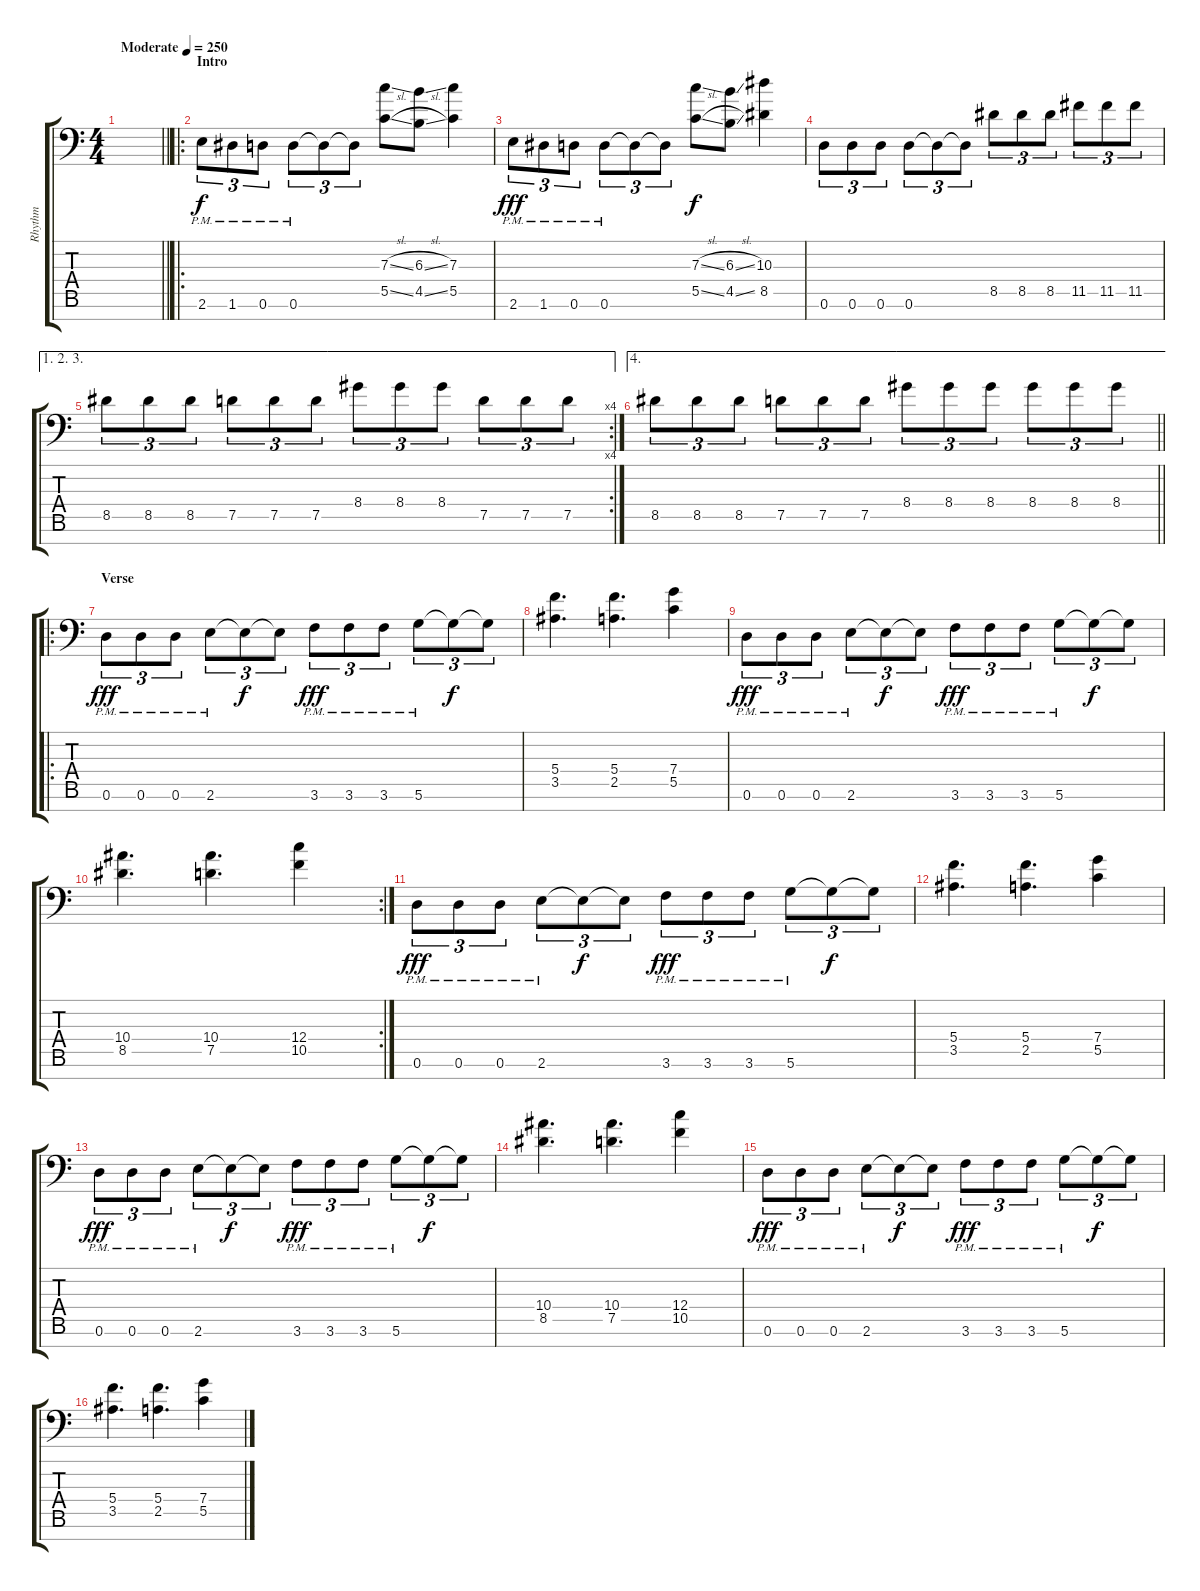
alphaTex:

\track ("Rhythm" "Rhythm") {instrument distortionguitar}
\staff {score tabs}
\tuning (D4 A3 F3 C3 G2 D2 A1) {hide}
\ts (4 4)
\tempo (250 "Moderate")
\clef f4
\barLineRight lightlight
\ks c
|
\ro
\section ("" "Intro")
2.6{pm}.8{tu (3 2)} 1.6{pm}.8{tu (3 2)} 0.6{pm}.8{tu (3 2)} 0.6{pm}.8{tu (3 2)} 0.6{t}.8{tu (3 2)} 0.6{t}.8{tu (3 2)} (7.3{sl} 5.5{sl}).8{dy f} (6.3{sl} 4.5{sl}).8 (7.3 5.5).4 |
2.6{pm}.8{tu (3 2) dy fff} 1.6{pm}.8{tu (3 2)} 0.6{pm}.8{tu (3 2)} 0.6{pm}.8{tu (3 2)} 0.6{t}.8{tu (3 2)} 0.6{t}.8{tu (3 2)} (7.3{sl} 5.5{sl}).8{dy f} (6.3{sl} 4.5{sl}).8 (10.3 8.5).4 |
0.6.8{tu (3 2)} 0.6.8{tu (3 2)} 0.6.8{tu (3 2)} 0.6.8{tu (3 2)} 0.6{t}.8{tu (3 2)} 0.6{t}.8{tu (3 2)} 8.5.8{tu (3 2)} 8.5.8{tu (3 2)} 8.5.8{tu (3 2)} 11.5.8{tu (3 2)} 11.5.8{tu (3 2)} 11.5.8{tu (3 2)} |
\ae (1 2 3)
\rc 4
8.5.8{tu (3 2)} 8.5.8{tu (3 2)} 8.5.8{tu (3 2)} 7.5.8{tu (3 2)} 7.5.8{tu (3 2)} 7.5.8{tu (3 2)} 8.4.8{tu (3 2)} 8.4.8{tu (3 2)} 8.4.8{tu (3 2)} 7.5.8{tu (3 2)} 7.5.8{tu (3 2)} 7.5.8{tu (3 2)} |
\ae 4
\barLineRight lightlight
8.5.8{tu (3 2)} 8.5.8{tu (3 2)} 8.5.8{tu (3 2)} 7.5.8{tu (3 2)} 7.5.8{tu (3 2)} 7.5.8{tu (3 2)} 8.4.8{tu (3 2)} 8.4.8{tu (3 2)} 8.4.8{tu (3 2)} 8.4.8{tu (3 2)} 8.4.8{tu (3 2)} 8.4.8{tu (3 2)} |
\ro
\section ("" "Verse ")
0.6{pm}.8{tu (3 2) dy fff} 0.6{pm}.8{tu (3 2)} 0.6{pm}.8{tu (3 2)} 2.6{pm}.8{tu (3 2)} 2.6{t}.8{tu (3 2) dy f} 2.6{t}.8{tu (3 2)} 3.6{pm}.8{tu (3 2) dy fff} 3.6{pm}.8{tu (3 2)} 3.6{pm}.8{tu (3 2)} 5.6{pm}.8{tu (3 2)} 5.6{t}.8{tu (3 2) dy f} 5.6{t}.8{tu (3 2)} |
(5.4 3.5).4{d} (5.4 2.5).4{d} (7.4 5.5).4 |
0.6{pm}.8{tu (3 2) dy fff} 0.6{pm}.8{tu (3 2)} 0.6{pm}.8{tu (3 2)} 2.6{pm}.8{tu (3 2)} 2.6{t}.8{tu (3 2) dy f} 2.6{t}.8{tu (3 2)} 3.6{pm}.8{tu (3 2) dy fff} 3.6{pm}.8{tu (3 2)} 3.6{pm}.8{tu (3 2)} 5.6{pm}.8{tu (3 2)} 5.6{t}.8{tu (3 2) dy f} 5.6{t}.8{tu (3 2)} |
\rc 2
(10.4 8.5).4{d} (10.4 7.5).4{d} (12.4 10.5).4 |
0.6{pm}.8{tu (3 2) dy fff} 0.6{pm}.8{tu (3 2)} 0.6{pm}.8{tu (3 2)} 2.6{pm}.8{tu (3 2)} 2.6{t}.8{tu (3 2) dy f} 2.6{t}.8{tu (3 2)} 3.6{pm}.8{tu (3 2) dy fff} 3.6{pm}.8{tu (3 2)} 3.6{pm}.8{tu (3 2)} 5.6{pm}.8{tu (3 2)} 5.6{t}.8{tu (3 2) dy f} 5.6{t}.8{tu (3 2)} |
(5.4 3.5).4{d} (5.4 2.5).4{d} (7.4 5.5).4 |
0.6{pm}.8{tu (3 2) dy fff} 0.6{pm}.8{tu (3 2)} 0.6{pm}.8{tu (3 2)} 2.6{pm}.8{tu (3 2)} 2.6{t}.8{tu (3 2) dy f} 2.6{t}.8{tu (3 2)} 3.6{pm}.8{tu (3 2) dy fff} 3.6{pm}.8{tu (3 2)} 3.6{pm}.8{tu (3 2)} 5.6{pm}.8{tu (3 2)} 5.6{t}.8{tu (3 2) dy f} 5.6{t}.8{tu (3 2)} |
(10.4 8.5).4{d} (10.4 7.5).4{d} (12.4 10.5).4 |
0.6{pm}.8{tu (3 2) dy fff} 0.6{pm}.8{tu (3 2)} 0.6{pm}.8{tu (3 2)} 2.6{pm}.8{tu (3 2)} 2.6{t}.8{tu (3 2) dy f} 2.6{t}.8{tu (3 2)} 3.6{pm}.8{tu (3 2) dy fff} 3.6{pm}.8{tu (3 2)} 3.6{pm}.8{tu (3 2)} 5.6{pm}.8{tu (3 2)} 5.6{t}.8{tu (3 2) dy f} 5.6{t}.8{tu (3 2)} |
(5.4 3.5).4{d} (5.4 2.5).4{d} (7.4 5.5).4
